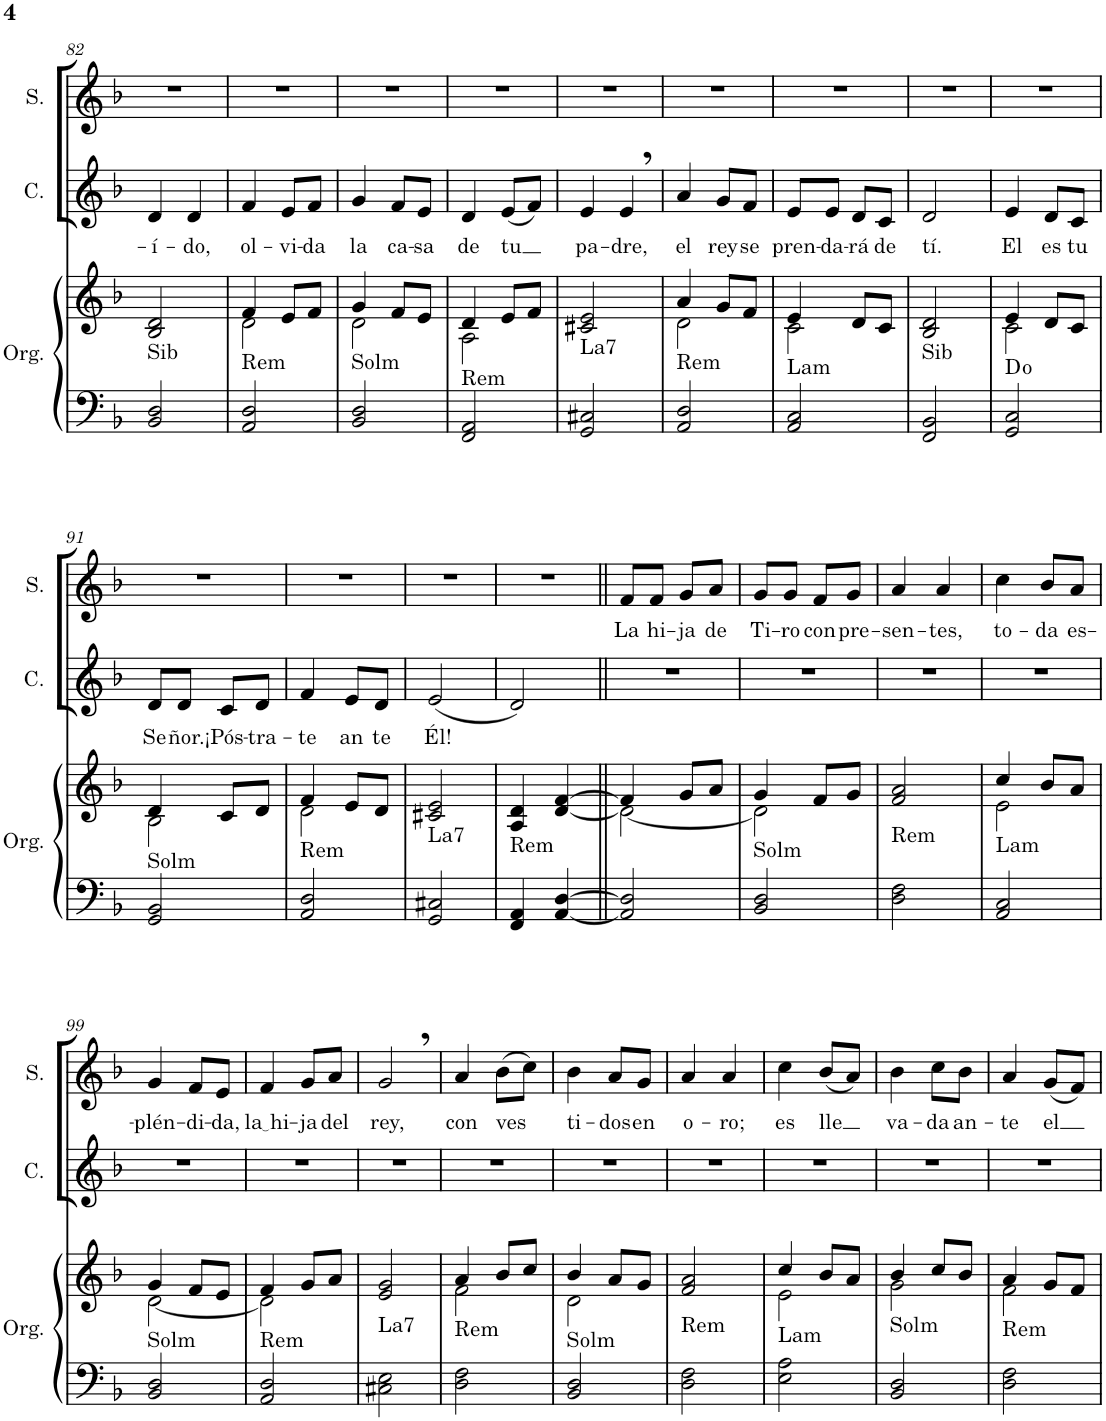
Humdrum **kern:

**kern	**kern	**harte	**kern	**text	**kern	**text
*part3	*part3	*part3	*part2	*part2	*part1	*part1
*staff4	*staff3	*	*staff2	*staff2	*staff1	*staff1
*I"Órgano	*	*	*I"Contralto	*	*I"Soprano	*
*	*	*	*I'C.	*	*I'S.	*
!!LO:PB:g=z
*clefF4	*clefG2	*	*clefG2	*	*clefG2	*
*k[b-]	*k[b-]	*	*k[b-]	*	*k[b-]	*
*M2/4	*M2/4	*	*M2/4	*	*M2/4	*
=82	=82	=82	=82	=82	=82	=82
!	!	!LO:H:kt=Sib	!	!LO:LY:b	!	!
2BB-/ 2D/	2B-/ 2d/	N	4d/	-í-	2r	.
!	!	!	!	!LO:LY:b	!	!
.	.	.	4d/	-do,	.	.
=83	=83	=83	=83	=83	=83	=83
*	*^	*	*	*	*	*
!	!	!	!LO:H:kt=Rem	!	!LO:LY:b	!	!
2AA/ 2D/	4f/	2d\	N	4f/	ol-	2r	.
!	!	!	!	!	!LO:LY:b	!	!
.	8e/L	.	.	8e/L	-vi-	.	.
!	!	!	!	!	!LO:LY:b	!	!
.	8f/J	.	.	8f/J	-da	.	.
=84	=84	=84	=84	=84	=84	=84	=84
!	!	!	!LO:H:kt=Solm	!	!LO:LY:b	!	!
2BB-/ 2D/	4g/	2d\	N	4g/	la	2r	.
!	!	!	!	!	!LO:LY:b	!	!
.	8f/L	.	.	8f/L	ca-	.	.
!	!	!	!	!	!LO:LY:b	!	!
.	8e/J	.	.	8e/J	-sa	.	.
=85	=85	=85	=85	=85	=85	=85	=85
!	!	!	!LO:H:kt=Rem	!	!LO:LY:b	!	!
2FF/ 2AA/	4d/	2A\	N	4d/	de	2r	.
!	!	!	!	!	!LO:LY:b	!	!
.	8e/L	.	.	(8e/L	-tu	.	.
.	8f/J	.	.	8f/J)	.	.	.
*	*v	*v	*	*	*	*	*
=86	=86	=86	=86	=86	=86	=86
!	!	!LO:H:kt=La7	!	!LO:LY:b	!	!
2GG/ 2C#X/	2c#X/ 2e/	N	4e/	pa-	2r	.
!	!	!	!	!LO:LY:b	!	!
.	.	.	4e,/	-dre,	.	.
=87	=87	=87	=87	=87	=87	=87
*	*^	*	*	*	*	*
!	!	!	!LO:H:kt=Rem	!	!LO:LY:b	!	!
2AA/ 2D/	4a/	2d\	N	4a/	el	2r	.
!	!	!	!	!	!LO:LY:b	!	!
.	8g/L	.	.	8g/L	rey	.	.
!	!	!	!	!	!LO:LY:b	!	!
.	8f/J	.	.	8f/J	se	.	.
=88	=88	=88	=88	=88	=88	=88	=88
!	!	!	!LO:H:kt=Lam	!	!LO:LY:b	!	!
2AA/ 2C/	4e/	2c\	N	8e/L	pren-	2r	.
!	!	!	!	!	!LO:LY:b	!	!
.	.	.	.	8e/J	-da-	.	.
!	!	!	!	!	!LO:LY:b	!	!
.	8d/L	.	.	8d/L	-rá	.	.
!	!	!	!	!	!LO:LY:b	!	!
.	8c/J	.	.	8c/J	de	.	.
*	*v	*v	*	*	*	*	*
=89	=89	=89	=89	=89	=89	=89
!	!	!LO:H:kt=Sib	!	!LO:LY:b	!	!
2FF/ 2BB-/	2B-/ 2d/	N	2d/	tí.	2r	.
=90	=90	=90	=90	=90	=90	=90
*	*^	*	*	*	*	*
!	!	!	!	!	!LO:LY:b	!	!
2GG/ 2C/	4e/	2c\	D:dim	4e/	El	2r	.
!	!	!	!	!	!LO:LY:b	!	!
.	8d/L	.	.	8d/L	es	.	.
!	!	!	!	!	!LO:LY:b	!	!
.	8c/J	.	.	8c/J	tu	.	.
!!LO:LB:g=z
=91	=91	=91	=91	=91	=91	=91	=91
!	!	!	!LO:H:kt=Solm	!	!LO:LY:b	!	!
2GG/ 2BB-/	4d/	2B-\	N	8d/L	Se	2r	.
!	!	!	!	!	!LO:LY:b	!	!
.	.	.	.	8d/J	-ñor.	.	.
!	!	!	!	!	!LO:LY:b	!	!
.	8c/L	.	.	8c/L	¡Pós-	.	.
!	!	!	!	!	!LO:LY:b	!	!
.	8d/J	.	.	8d/J	-tra-	.	.
=92	=92	=92	=92	=92	=92	=92	=92
!	!	!	!LO:H:kt=Rem	!	!LO:LY:b	!	!
2AA/ 2D/	4f/	2d\	N	4f/	-te	2r	.
!	!	!	!	!	!LO:LY:b	!	!
.	8e/L	.	.	8e/L	an	.	.
!	!	!	!	!	!LO:LY:b	!	!
.	8d/J	.	.	8d/J	-te	.	.
*	*v	*v	*	*	*	*	*
=93	=93	=93	=93	=93	=93	=93
!	!	!LO:H:kt=La7	!	!LO:LY:b	!	!
2GG/ 2C#X/	2c#X/ 2e/	N	(2e/	Él!	2r	.
=94	=94	=94	=94	=94	=94	=94
!	!	!LO:H:kt=Rem	!	!	!	!
4FF/ 4AA/	4A/ 4d/	N	2d/)	.	2r	.
[4AA/ [4D/	[4d/ [4f/	.	.	.	.	.
=95||	=95||	=95||	=95||	=95||	=95||	=95||
*	*^	*	*	*	*	*
!	!	!	!	!	!	!	!LO:LY:b
2AA/] 2D/]	4f/]	2d\_	.	2r	.	8f/L	La
!	!	!	!	!	!	!	!LO:LY:b
.	.	.	.	.	.	8f/J	hi-
!	!	!	!	!	!	!	!LO:LY:b
.	8g/L	.	.	.	.	8g/L	-ja
!	!	!	!	!	!	!	!LO:LY:b
.	8a/J	.	.	.	.	8a/J	de
=96	=96	=96	=96	=96	=96	=96	=96
!	!	!	!LO:H:kt=Solm	!	!	!	!LO:LY:b
2BB-/ 2D/	4g/	2d\]	N	2r	.	8g/L	Ti-
!	!	!	!	!	!	!	!LO:LY:b
.	.	.	.	.	.	8g/J	-ro
!	!	!	!	!	!	!	!LO:LY:b
.	8f/L	.	.	.	.	8f/L	con
!	!	!	!	!	!	!	!LO:LY:b
.	8g/J	.	.	.	.	8g/J	pre-
*	*v	*v	*	*	*	*	*
=97	=97	=97	=97	=97	=97	=97
!	!	!LO:H:kt=Rem	!	!	!	!LO:LY:b
2D\ 2F\	2f/ 2a/	N	2r	.	4a/	-sen-
!	!	!	!	!	!	!LO:LY:b
.	.	.	.	.	4a/	-tes,
=98	=98	=98	=98	=98	=98	=98
*	*^	*	*	*	*	*
!	!	!	!LO:H:kt=Lam	!	!	!	!LO:LY:b
2AA/ 2C/	4cc/	2e\	N	2r	.	4cc\	to-
!	!	!	!	!	!	!	!LO:LY:b
.	8b-/L	.	.	.	.	8b-/L	-da
!	!	!	!	!	!	!	!LO:LY:b
.	8a/J	.	.	.	.	8a/J	es-
!!LO:LB:g=z
=99	=99	=99	=99	=99	=99	=99	=99
!	!	!	!LO:H:kt=Solm	!	!	!	!LO:LY:b
2BB-/ 2D/	4g/	[2d\	N	2r	.	4g/	-plén-
!	!	!	!	!	!	!	!LO:LY:b
.	8f/L	.	.	.	.	8f/L	-di-
!	!	!	!	!	!	!	!LO:LY:b
.	8e/J	.	.	.	.	8e/J	-da,
=100	=100	=100	=100	=100	=100	=100	=100
!	!	!	!LO:H:kt=Rem	!	!	!	!LO:LY:b
2AA/ 2D/	4f/	2d\]	N	2r	.	4f/	la hi
!	!	!	!	!	!	!	!LO:LY:b
.	8g/L	.	.	.	.	8g/L	-ja
!	!	!	!	!	!	!	!LO:LY:b
.	8a/J	.	.	.	.	8a/J	del
*	*v	*v	*	*	*	*	*
=101	=101	=101	=101	=101	=101	=101
!	!	!LO:H:kt=La7	!	!	!	!LO:LY:b
2C#X\ 2E\	2e/ 2g/	N	2r	.	2g,/	rey,
=102	=102	=102	=102	=102	=102	=102
*	*^	*	*	*	*	*
!	!	!	!LO:H:kt=Rem	!	!	!	!LO:LY:b
2D\ 2F\	4a/	2f\	N	2r	.	4a/	con
!	!	!	!	!	!	!	!LO:LY:b
.	8b-/L	.	.	.	.	(8b-\L	-ves
.	8cc/J	.	.	.	.	8cc\J)	.
=103	=103	=103	=103	=103	=103	=103	=103
!	!	!	!LO:H:kt=Solm	!	!	!	!LO:LY:b
2BB-/ 2D/	4b-/	2d\	N	2r	.	4b-\	ti-
!	!	!	!	!	!	!	!LO:LY:b
.	8a/L	.	.	.	.	8a/L	-dos
!	!	!	!	!	!	!	!LO:LY:b
.	8g/J	.	.	.	.	8g/J	en
*	*v	*v	*	*	*	*	*
=104	=104	=104	=104	=104	=104	=104
!	!	!LO:H:kt=Rem	!	!	!	!LO:LY:b
2D\ 2F\	2f/ 2a/	N	2r	.	4a/	o-
!	!	!	!	!	!	!LO:LY:b
.	.	.	.	.	4a/	-ro;
=105	=105	=105	=105	=105	=105	=105
*	*^	*	*	*	*	*
!	!	!	!LO:H:kt=Lam	!	!	!	!LO:LY:b
2E\ 2A\	4cc/	2e\	N	2r	.	4cc\	es
!	!	!	!	!	!	!	!LO:LY:b
.	8b-/L	.	.	.	.	(8b-/L	lle
.	8a/J	.	.	.	.	8a/J)	.
=106	=106	=106	=106	=106	=106	=106	=106
!	!	!	!LO:H:kt=Solm	!	!	!	!LO:LY:b
2BB-/ 2D/	4b-/	2g\	N	2r	.	4b-\	va-
!	!	!	!	!	!	!	!LO:LY:b
.	8cc/L	.	.	.	.	8cc\L	-da
!	!	!	!	!	!	!	!LO:LY:b
.	8b-/J	.	.	.	.	8b-\J	an-
=107	=107	=107	=107	=107	=107	=107	=107
!	!	!	!LO:H:kt=Rem	!	!	!	!LO:LY:b
2D\ 2F\	4a/	2f\	N	2r	.	4a/	-te
!	!	!	!	!	!	!	!LO:LY:b
.	8g/L	.	.	.	.	(8g/L	el
.	8f/J	.	.	.	.	8f/J)	.
*	*v	*v	*	*	*	*	*
=	=	=	=	=	=	=
*-	*-	*-	*-	*-	*-	*-
